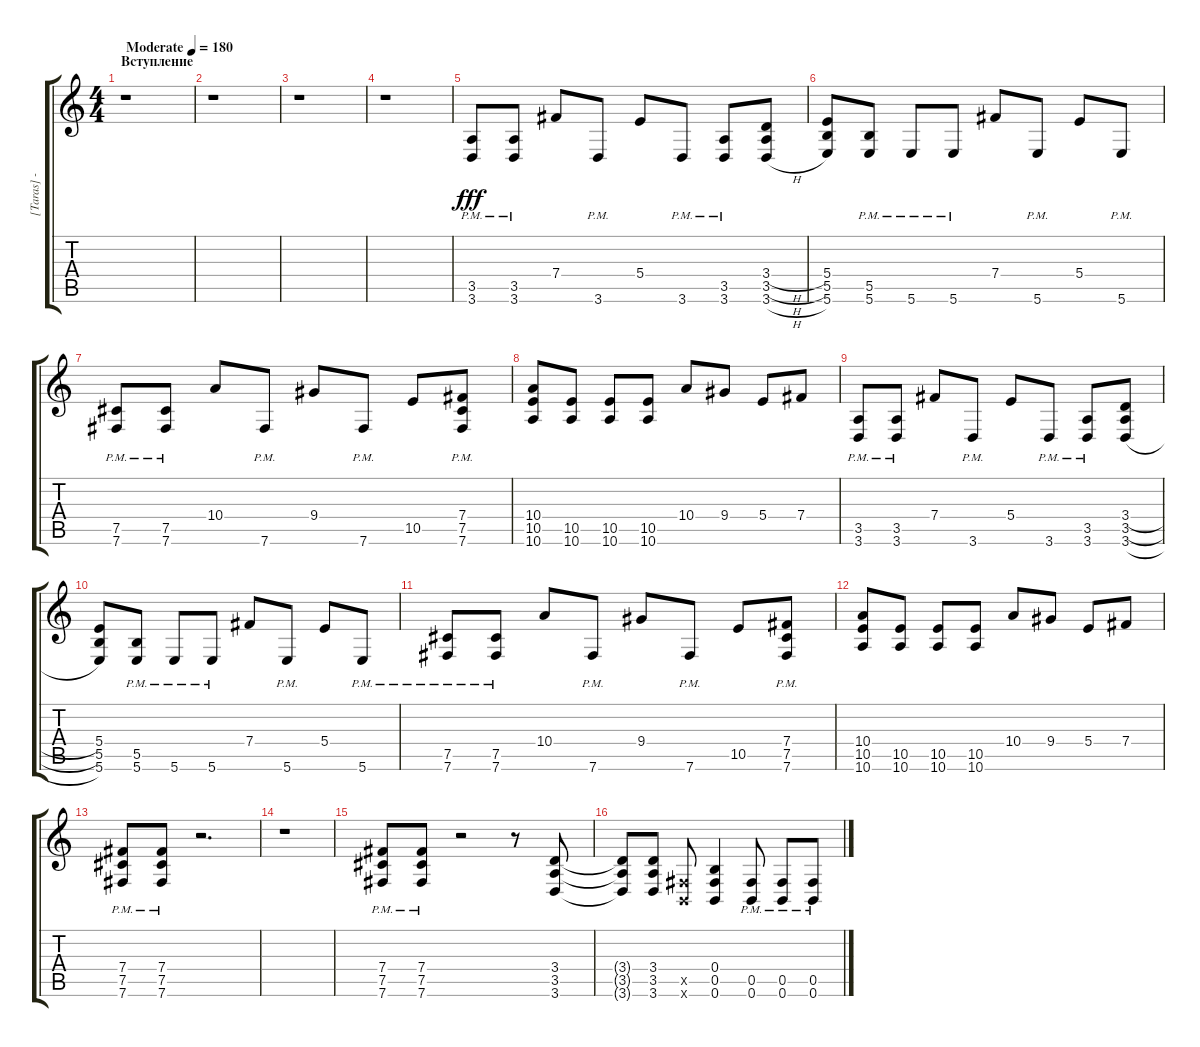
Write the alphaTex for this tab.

\track ("[Taras] - Rhythm Guitar" "[Taras] - ") {instrument distortionguitar}
\staff {score tabs}
\tuning (Db4 Ab3 E3 B2 Gb2 B1) {hide}
\ts (4 4)
\section ("" "Вступление")
\tempo (180 "Moderate")
\clef g2
\ks c
r.1{dy fff instrument distortionguitar} |
r.1 |
r.1 |
r.1 |
(3.5{pm} 3.6{pm}).8 (3.5{pm} 3.6{pm}).8 7.4.8 3.6{pm}.8 5.4.8 3.6{pm}.8 (3.5{pm} 3.6{pm}).8 (3.4{h} 3.5{h} 3.6{h}).8 |
(5.4 5.5 5.6).8 (5.5{pm} 5.6{pm}).8 5.6{pm}.8 5.6{pm}.8 7.4.8 5.6{pm}.8 5.4.8 5.6{pm}.8 |
(7.5{pm} 7.6{pm}).8 (7.5{pm} 7.6{pm}).8 10.4.8 7.6{pm}.8 9.4.8 7.6{pm}.8 10.5.8 (7.4 7.5 7.6{pm}).8 |
(10.4 10.5 10.6).8 (10.5 10.6).8 (10.5 10.6).8 (10.5 10.6).8 10.4.8 9.4.8 5.4.8 7.4.8 |
(3.5{pm} 3.6{pm}).8 (3.5{pm} 3.6{pm}).8 7.4.8 3.6{pm}.8 5.4.8 3.6{pm}.8 (3.5{pm} 3.6{pm}).8 (3.4{h} 3.5{h} 3.6{h}).8 |
(5.4 5.5 5.6).8 (5.5{pm} 5.6{pm}).8 5.6{pm}.8 5.6{pm}.8 7.4.8 5.6{pm}.8 5.4.8 5.6{pm}.8 |
(7.5{pm} 7.6{pm}).8 (7.5{pm} 7.6{pm}).8 10.4.8 7.6{pm}.8 9.4.8 7.6{pm}.8 10.5.8 (7.4 7.5 7.6{pm}).8 |
(10.4 10.5 10.6).8 (10.5 10.6).8 (10.5 10.6).8 (10.5 10.6).8 10.4.8 9.4.8 5.4.8 7.4.8 |
(7.4{pm} 7.5{pm} 7.6{pm}).8 (7.4{pm} 7.5{pm} 7.6{pm}).8 r.2{d} |
r.1 |
(7.4{pm} 7.5{pm} 7.6{pm}).8 (7.4{pm} 7.5{pm} 7.6{pm}).8 r.2 r.8 (3.4 3.5 3.6).8 |
(3.4{t} 3.5{t} 3.6{t}).8 (3.4 3.5 3.6).8 (0.5{x} 0.6{x}).8 (0.4 0.5 0.6).4 (0.5{pm} 0.6{pm}).8 (0.5{pm} 0.6{pm}).8 (0.5{pm} 0.6{pm}).8
